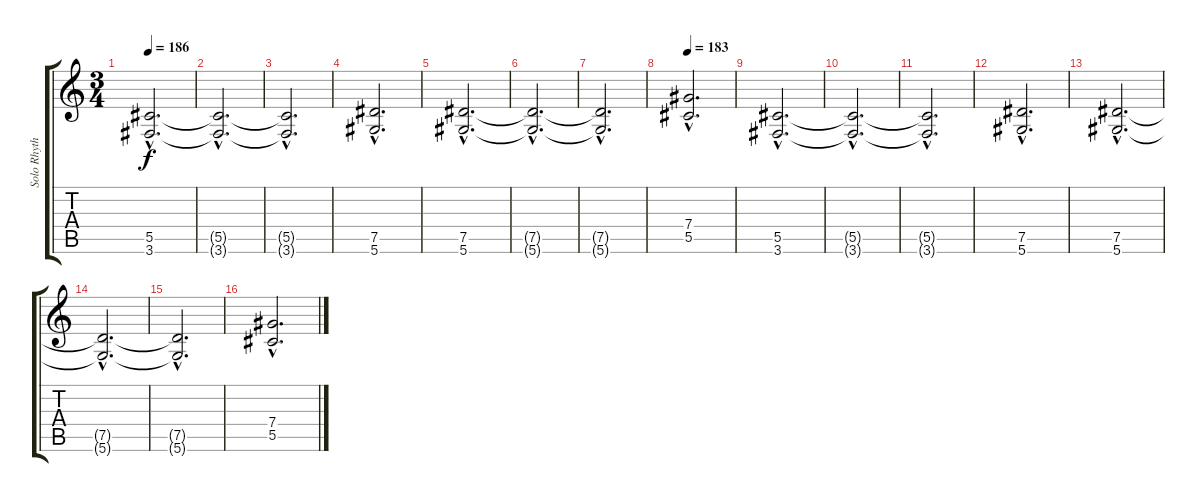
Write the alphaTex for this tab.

\track ("Solo Rhythm" "Solo Rhyth") {instrument distortionguitar}
\staff {score tabs}
\tuning (Eb4 Bb3 Gb3 Db3 Ab2 Eb2) {hide}
\ts (3 4)
\tempo 186
\clef g2
\ks c
(5.5{hac} 3.6{hac}).2{d dy f} |
(5.5{hac t} 3.6{hac t}).2{d} |
(5.5{hac t} 3.6{hac t}).2{d} |
(7.5{hac} 5.6{hac}).2{d} |
(7.5{hac} 5.6{hac}).2{d} |
(7.5{hac t} 5.6{hac t}).2{d} |
(7.5{hac t} 5.6{hac t}).2{d} |
\tempo 183
(7.4{hac} 5.5{hac}).2{d} |
(5.5{hac} 3.6{hac}).2{d} |
(5.5{hac t} 3.6{hac t}).2{d} |
(5.5{hac t} 3.6{hac t}).2{d} |
(7.5{hac} 5.6{hac}).2{d} |
(7.5{hac} 5.6{hac}).2{d} |
(7.5{hac t} 5.6{hac t}).2{d} |
(7.5{hac t} 5.6{hac t}).2{d} |
(7.4{hac} 5.5{hac}).2{d}
